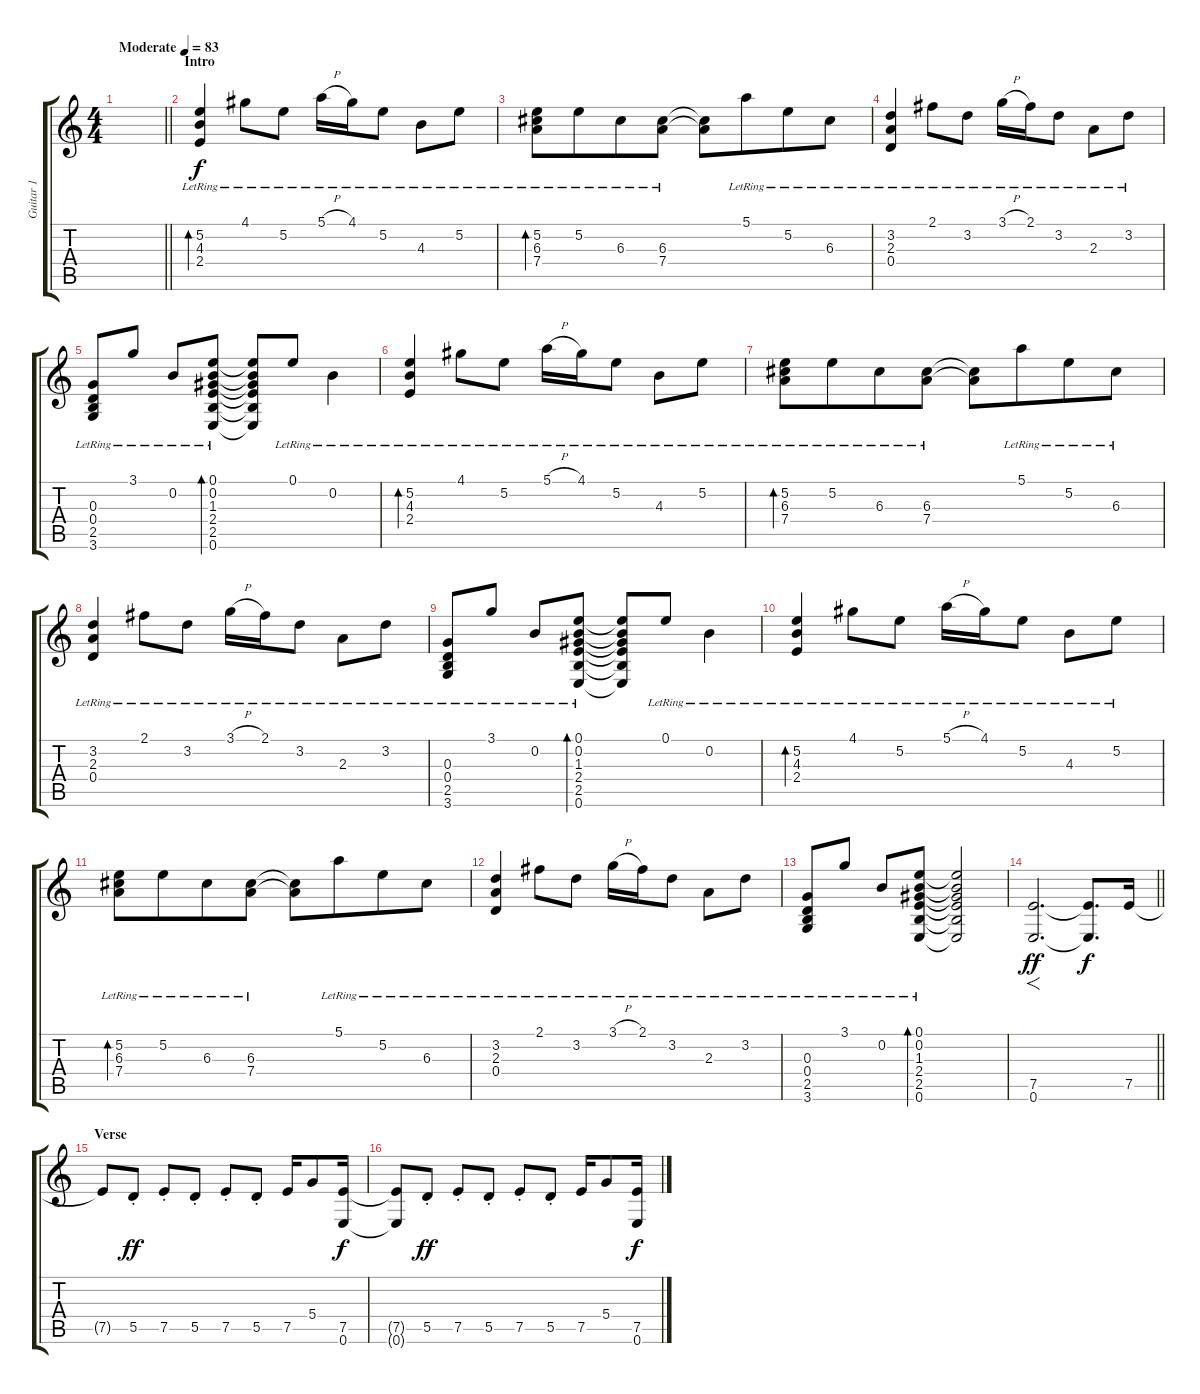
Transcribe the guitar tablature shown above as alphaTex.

\track ("Guitar 1" "Guitar 1") {instrument overdrivenguitar}
\staff {score tabs}
\tuning (E4 B3 G3 D3 A2 E2) {hide}
\ts (4 4)
\tempo (83 "Moderate")
\clef g2
\barLineRight lightlight
\ks c
|
\section ("" "Intro")
(5.2{lr} 4.3{lr} 2.4{lr}).4{bd 60} 4.1{lr}.8 5.2{lr}.8 5.1{h lr}.16 4.1{lr}.16 5.2{lr}.8 4.3{lr}.8 5.2{lr}.8 |
(5.2{lr} 6.3{lr} 7.4{lr}).8{bd 60} 5.2{lr}.8{beam merge} 6.3{lr}.8 (6.3 7.4{lr}).8 (6.3{t} 7.4{t}).8 5.1{lr}.8{beam merge} 5.2{lr}.8 6.3{lr}.8 |
(3.2{lr} 2.3{lr} 0.4{lr}).4 2.1{lr}.8 3.2{lr}.8 3.1{h lr}.16 2.1{lr}.16 3.2{lr}.8 2.3{lr}.8 3.2{lr}.8 |
(0.3{lr} 0.4{lr} 2.5{lr} 3.6{lr}).8 3.1{lr}.8 0.2{lr}.8 (0.1 0.2 1.3{lr} 2.4{lr} 2.5{lr} 0.6{lr}).8{bd 60} (0.1{t} 0.2{t} 1.3{t} 2.4{t} 2.5{t} 0.6{t}).8 0.1{lr}.8 0.2{lr}.4 |
(5.2{lr} 4.3{lr} 2.4{lr}).4{bd 60} 4.1{lr}.8 5.2{lr}.8 5.1{h lr}.16 4.1{lr}.16 5.2{lr}.8 4.3{lr}.8 5.2{lr}.8 |
(5.2{lr} 6.3{lr} 7.4{lr}).8{bd 60} 5.2{lr}.8{beam merge} 6.3{lr}.8 (6.3 7.4{lr}).8 (6.3{t} 7.4{t}).8 5.1{lr}.8{beam merge} 5.2{lr}.8 6.3{lr}.8 |
(3.2{lr} 2.3{lr} 0.4{lr}).4 2.1{lr}.8 3.2{lr}.8 3.1{h lr}.16 2.1{lr}.16 3.2{lr}.8 2.3{lr}.8 3.2{lr}.8 |
(0.3{lr} 0.4{lr} 2.5{lr} 3.6{lr}).8 3.1{lr}.8 0.2{lr}.8 (0.1 0.2 1.3{lr} 2.4{lr} 2.5{lr} 0.6{lr}).8{bd 60} (0.1{t} 0.2{t} 1.3{t} 2.4{t} 2.5{t} 0.6{t}).8 0.1{lr}.8 0.2{lr}.4 |
(5.2{lr} 4.3{lr} 2.4{lr}).4{bd 60} 4.1{lr}.8 5.2{lr}.8 5.1{h lr}.16 4.1{lr}.16 5.2{lr}.8 4.3{lr}.8 5.2{lr}.8 |
(5.2{lr} 6.3{lr} 7.4{lr}).8{bd 60} 5.2{lr}.8{beam merge} 6.3{lr}.8 (6.3 7.4{lr}).8 (6.3{t} 7.4{t}).8 5.1{lr}.8{beam merge} 5.2{lr}.8 6.3{lr}.8 |
(3.2{lr} 2.3{lr} 0.4{lr}).4 2.1{lr}.8 3.2{lr}.8 3.1{h lr}.16 2.1{lr}.16 3.2{lr}.8 2.3{lr}.8 3.2{lr}.8 |
(0.3{lr} 0.4{lr} 2.5{lr} 3.6{lr}).8 3.1{lr}.8 0.2{lr}.8 (0.1 0.2 1.3{lr} 2.4{lr} 2.5{lr} 0.6{lr}).8{bd 60} (0.1{t} 0.2{t} 1.3{t} 2.4{t} 2.5{t} 0.6{t}).2{dy f} |
\barLineRight lightlight
(7.5 0.6).2{f d dy ff} (7.5{t} 0.6{t}).8{d dy f} 7.5.16 |
\section ("" "Verse")
7.5{t}.8 5.5{st}.8{dy ff} 7.5{st}.8 5.5{st}.8 7.5{st}.8 5.5{st}.8 7.5.16 5.4.8 (7.5 0.6).16{dy f} |
(7.5{t} 0.6{t}).8 5.5{st}.8{dy ff} 7.5{st}.8 5.5{st}.8 7.5{st}.8 5.5{st}.8 7.5.16 5.4.8 (7.5 0.6).16{dy f}
